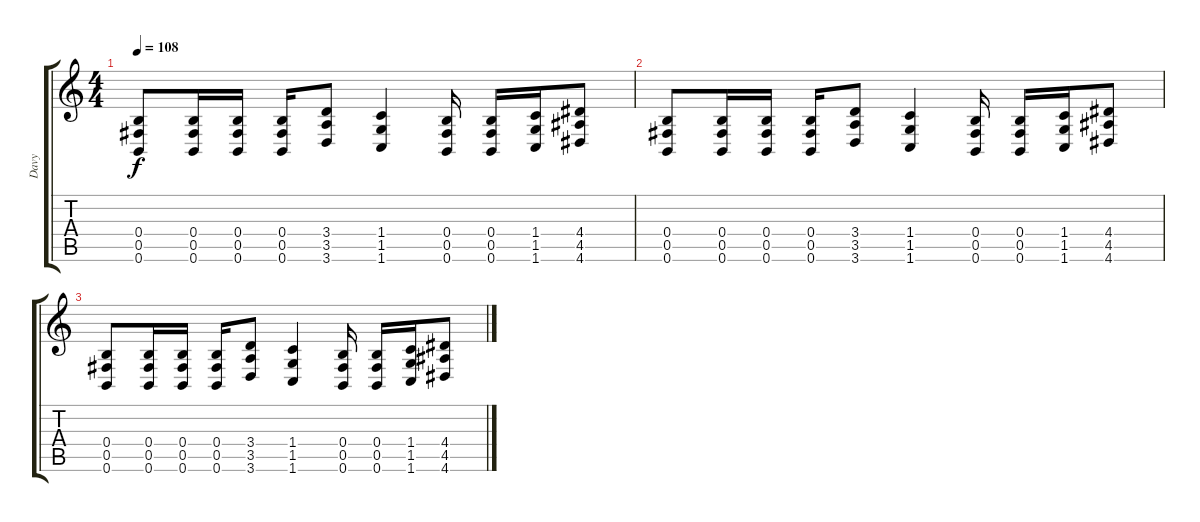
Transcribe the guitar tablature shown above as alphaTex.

\track ("Davy" "Davy") {instrument overdrivenguitar}
\staff {score tabs}
\tuning (Db4 Ab3 E3 B2 Gb2 B1) {hide}
\ts (4 4)
\tempo 108
\clef g2
\ks c
(0.4 0.5 0.6).8{dy f} (0.4 0.5 0.6).16 (0.4 0.5 0.6).16 (0.4 0.5 0.6).16 (3.4 3.5 3.6).8 (1.4 1.5 1.6).4 (0.4 0.5 0.6).16 (0.4 0.5 0.6).16 (1.4 1.5 1.6).16 (4.4 4.5 4.6).8 |
(0.4 0.5 0.6).8 (0.4 0.5 0.6).16 (0.4 0.5 0.6).16 (0.4 0.5 0.6).16 (3.4 3.5 3.6).8 (1.4 1.5 1.6).4 (0.4 0.5 0.6).16 (0.4 0.5 0.6).16 (1.4 1.5 1.6).16 (4.4 4.5 4.6).8 |
(0.4 0.5 0.6).8 (0.4 0.5 0.6).16 (0.4 0.5 0.6).16 (0.4 0.5 0.6).16 (3.4 3.5 3.6).8 (1.4 1.5 1.6).4 (0.4 0.5 0.6).16 (0.4 0.5 0.6).16 (1.4 1.5 1.6).16 (4.4 4.5 4.6).8
